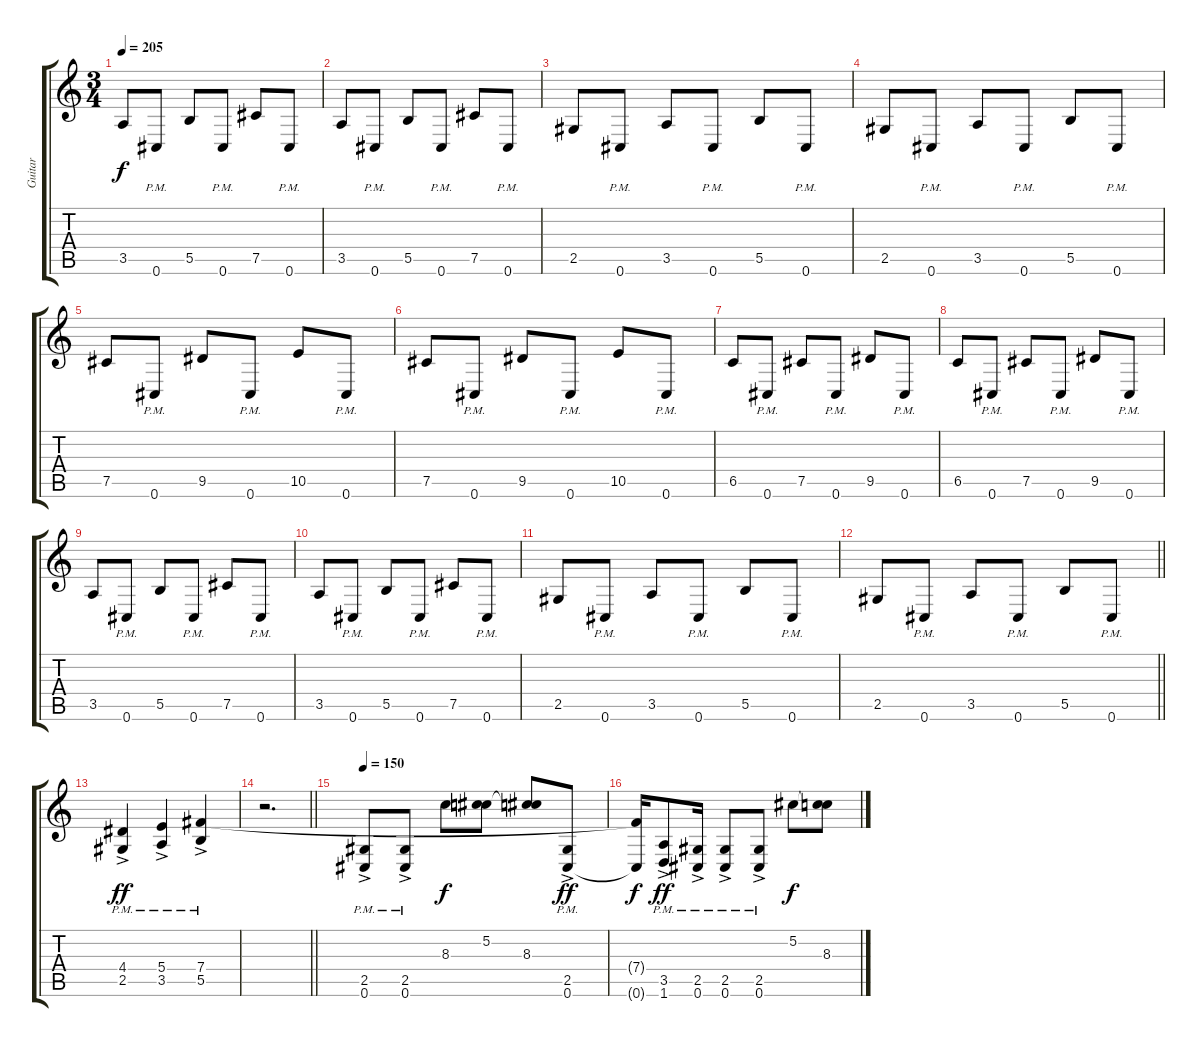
\track ("Guitar" "Guitar") {instrument distortionguitar}
\staff {score tabs}
\tuning (Db4 Ab3 E3 B2 Gb2 Db2) {hide}
\ts (3 4)
\tempo 205
\clef g2
\ks c
3.5.8{dy f} 0.6{pm}.8 5.5.8 0.6{pm}.8 7.5.8 0.6{pm}.8 |
3.5.8 0.6{pm}.8 5.5.8 0.6{pm}.8 7.5.8 0.6{pm}.8 |
2.5.8 0.6{pm}.8 3.5.8 0.6{pm}.8 5.5.8 0.6{pm}.8 |
2.5.8 0.6{pm}.8 3.5.8 0.6{pm}.8 5.5.8 0.6{pm}.8 |
7.5.8 0.6{pm}.8 9.5.8 0.6{pm}.8 10.5.8 0.6{pm}.8 |
7.5.8 0.6{pm}.8 9.5.8 0.6{pm}.8 10.5.8 0.6{pm}.8 |
6.5.8 0.6{pm}.8 7.5.8 0.6{pm}.8 9.5.8 0.6{pm}.8 |
6.5.8 0.6{pm}.8 7.5.8 0.6{pm}.8 9.5.8 0.6{pm}.8 |
3.5.8 0.6{pm}.8 5.5.8 0.6{pm}.8 7.5.8 0.6{pm}.8 |
3.5.8 0.6{pm}.8 5.5.8 0.6{pm}.8 7.5.8 0.6{pm}.8 |
2.5.8 0.6{pm}.8 3.5.8 0.6{pm}.8 5.5.8 0.6{pm}.8 |
\barLineRight lightlight
2.5.8 0.6{pm}.8 3.5.8 0.6{pm}.8 5.5.8 0.6{pm}.8 |
\section ("" "")
(4.4{ac pm} 2.5{ac pm}).4{dy ff} (5.4{ac pm} 3.5{ac pm}).4 (7.4{ac pm} 5.5{ac pm}).4 |
\barLineRight lightlight
r.2{d volume 0} |
\section ("" "")
\tempo 150
(2.5{ac pm} 0.6{ac pm}).8{volume 13} (2.5{ac pm} 0.6{ac pm}).8 8.3.8{dy f} (5.2 8.3{t}).8 (5.2{t} 8.3).8 (2.5{ac pm} 0.6{ac pm}).8{dy ff} |
(7.4{t} 0.6{t}).16{dy f} (3.5{ac pm} 1.6{ac pm}).8{dy ff} (2.5{ac pm} 0.6{ac pm}).16 (2.5{ac pm} 0.6{ac pm}).8 (2.5{ac pm} 0.6{ac pm}).8 5.2.8{dy f} (5.2{t} 8.3).8
